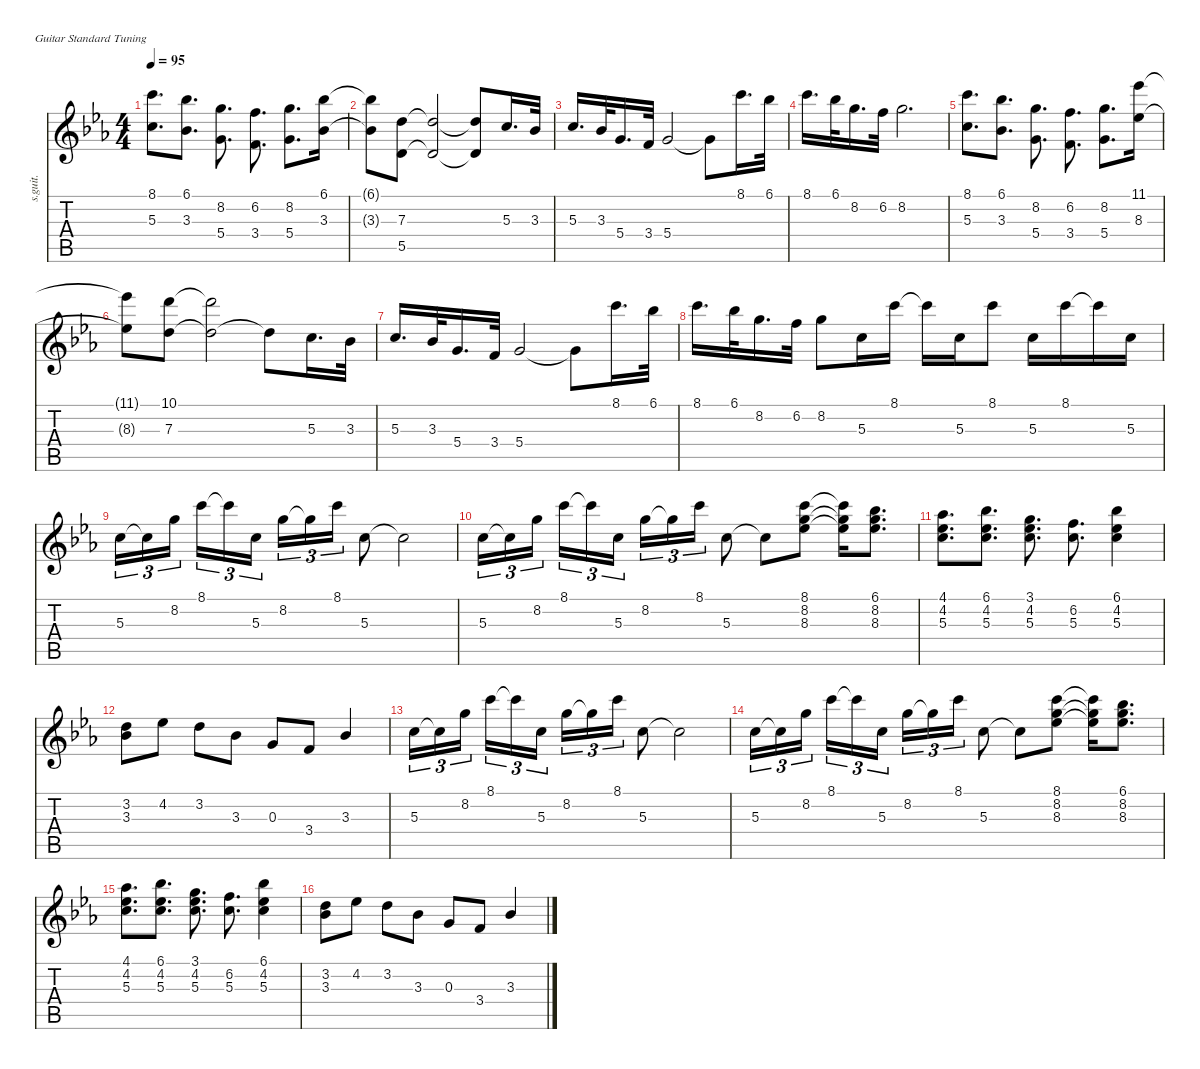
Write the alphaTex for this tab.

\defaultSystemsLayout 4
\hideDynamics
\bracketExtendMode nobrackets
\track ("melody" "s.guit.") {defaultSystemsLayout 4 instrument acousticguitarsteel}
\staff {score tabs}
\tuning (E4 B3 G3 D3 A2 E2)
\ts (4 4)
\tempo 95
\clef g2
\ks eb
(8.1{acc forcenatural} 5.3{acc forcenatural}).8{d dy mf beam Down} (6.1{acc b} 3.3{acc b}).8{d beam Down} (8.2{acc forcenatural} 5.4{acc forcenatural}).8{d beam Down} (6.2{acc forcenatural} 3.4{acc forcenatural}).8{d beam Down} (8.2{acc forcenatural} 5.4{acc forcenatural}).8{d beam Down} (6.1{acc b} 3.3{acc b}).16{beam Down} |
(6.1{t acc b} 3.3{t acc b}).8{beam Down} (7.3{acc forcenatural} 5.5{acc forcenatural}).8{beam Down} (7.3{t acc forcenatural} 5.5{t acc forcenatural}).2{beam Up} (7.3{t acc forcenatural} 5.5{t acc forcenatural}).8{beam Up} 5.3{acc forcenatural}.16{d beam Up} 3.3{acc b}.32{beam Up} |
5.3{acc forcenatural}.16{d beam Up} 3.3{acc b}.32{beam Up} 5.4{acc forcenatural}.16{d beam Up} 3.4{acc forcenatural}.32{beam Up} 5.4{acc forcenatural}.2{beam Up} 5.4{t acc forcenatural}.8{beam Down} 8.1{acc forcenatural}.16{d beam Down} 6.1{acc b}.32{beam Down} |
8.1{acc forcenatural}.16{d beam Down} 6.1{acc b}.32{beam Down} 8.2{acc forcenatural}.16{d beam Down} 6.2{acc forcenatural}.32{beam Down} 8.2{acc forcenatural}.2{d beam Down} |
(8.1{acc forcenatural} 5.3{acc forcenatural}).8{d beam Down} (6.1{acc b} 3.3{acc b}).8{d beam Down} (8.2{acc forcenatural} 5.4{acc forcenatural}).8{d beam Down} (6.2{acc forcenatural} 3.4{acc forcenatural}).8{d beam Down} (8.2{acc forcenatural} 5.4{acc forcenatural}).8{d beam Down} (11.1{acc b} 8.3{acc b}).16{beam Down} |
(11.1{t acc b} 8.3{t acc b}).8{beam Down} (7.3{acc forcenatural} 10.1{acc forcenatural}).8{beam Down} (7.3{t acc forcenatural} 10.1{t acc forcenatural}).2{beam Down} 7.3{t acc forcenatural}.8{beam Down} 5.3{acc forcenatural}.16{d beam Down} 3.3{acc b}.32{beam Down} |
5.3{acc forcenatural}.16{d beam Up} 3.3{acc b}.32{beam Up} 5.4{acc forcenatural}.16{d beam Up} 3.4{acc forcenatural}.32{beam Up} 5.4{acc forcenatural}.2{beam Up} 5.4{t acc forcenatural}.8{beam Down} 8.1{acc forcenatural}.16{d beam Down} 6.1{acc b}.32{beam Down} |
8.1{acc forcenatural}.16{d beam Down} 6.1{acc b}.32{beam Down} 8.2{acc forcenatural}.16{d beam Down} 6.2{acc forcenatural}.32{beam Down} 8.2{acc forcenatural}.8{beam Down} 5.3{acc forcenatural}.16{beam Down} 8.1{acc forcenatural}.16{beam Down} 8.1{t acc forcenatural}.16{beam Down} 5.3{acc forcenatural}.16{beam Down} 8.1{acc forcenatural}.8{beam Down} 5.3{acc forcenatural}.16{beam Down} 8.1{acc forcenatural}.16{beam Down} 8.1{t acc forcenatural}.16{beam Down} 5.3{acc forcenatural}.16{beam Down} |
5.3{acc forcenatural}.16{tu (3 2) beam Down} 5.3{t acc forcenatural}.16{tu (3 2) beam Down} 8.2{acc forcenatural}.16{tu (3 2) beam Down} 8.1{acc forcenatural}.16{tu (3 2) beam Down} 8.1{t acc forcenatural}.16{tu (3 2) beam Down} 5.3{acc forcenatural}.16{tu (3 2) beam Down} 8.2{acc forcenatural}.16{tu (3 2) beam Down} 8.2{t acc forcenatural}.16{tu (3 2) beam Down} 8.1{acc forcenatural}.16{tu (3 2) beam Down} 5.3{acc forcenatural}.8{beam Down} 5.3{t acc forcenatural}.2{beam Down} |
5.3{acc forcenatural}.16{tu (3 2) beam Down} 5.3{t acc forcenatural}.16{tu (3 2) beam Down} 8.2{acc forcenatural}.16{tu (3 2) beam Down} 8.1{acc forcenatural}.16{tu (3 2) beam Down} 8.1{t acc forcenatural}.16{tu (3 2) beam Down} 5.3{acc forcenatural}.16{tu (3 2) beam Down} 8.2{acc forcenatural}.16{tu (3 2) beam Down} 8.2{t acc forcenatural}.16{tu (3 2) beam Down} 8.1{acc forcenatural}.16{tu (3 2) beam Down} 5.3{acc forcenatural}.8{beam Down} 5.3{t acc forcenatural}.8{beam Down} (8.1{acc forcenatural} 8.3{acc b} 8.2{acc forcenatural}).8{beam Down} (8.1{t acc forcenatural} 8.2{t acc forcenatural} 8.3{t acc b}).16{beam Down} (6.1{acc b} 8.3{acc b} 8.2{acc forcenatural}).8{d beam Down} |
(5.3{acc forcenatural} 4.2{acc b} 4.1{acc b}).8{d beam Down} (5.3{acc forcenatural} 4.2{acc b} 6.1{acc b}).8{d beam Down} (5.3{acc forcenatural} 4.2{acc b} 3.1{acc forcenatural}).8{d beam Down} (5.3{acc forcenatural} 6.2{acc forcenatural}).8{d beam Down} (5.3{acc forcenatural} 4.2{acc b} 6.1{acc b}).4{beam Down} |
(3.2{acc forcenatural} 3.3{acc b}).8{beam Down} 4.2{acc b}.8{beam Down} 3.2{acc forcenatural}.8{beam Down} 3.3{acc b}.8{beam Down} 0.3{acc forcenatural}.8{beam Up} 3.4{acc forcenatural}.8{beam Up} 3.3{acc b}.4{beam Up} |
5.3{acc forcenatural}.16{tu (3 2) beam Down} 5.3{t acc forcenatural}.16{tu (3 2) beam Down} 8.2{acc forcenatural}.16{tu (3 2) beam Down} 8.1{acc forcenatural}.16{tu (3 2) beam Down} 8.1{t acc forcenatural}.16{tu (3 2) beam Down} 5.3{acc forcenatural}.16{tu (3 2) beam Down} 8.2{acc forcenatural}.16{tu (3 2) beam Down} 8.2{t acc forcenatural}.16{tu (3 2) beam Down} 8.1{acc forcenatural}.16{tu (3 2) beam Down} 5.3{acc forcenatural}.8{beam Down} 5.3{t acc forcenatural}.2{beam Down} |
5.3{acc forcenatural}.16{tu (3 2) beam Down} 5.3{t acc forcenatural}.16{tu (3 2) beam Down} 8.2{acc forcenatural}.16{tu (3 2) beam Down} 8.1{acc forcenatural}.16{tu (3 2) beam Down} 8.1{t acc forcenatural}.16{tu (3 2) beam Down} 5.3{acc forcenatural}.16{tu (3 2) beam Down} 8.2{acc forcenatural}.16{tu (3 2) beam Down} 8.2{t acc forcenatural}.16{tu (3 2) beam Down} 8.1{acc forcenatural}.16{tu (3 2) beam Down} 5.3{acc forcenatural}.8{beam Down} 5.3{t acc forcenatural}.8{beam Down} (8.1{acc forcenatural} 8.3{acc b} 8.2{acc forcenatural}).8{beam Down} (8.1{t acc forcenatural} 8.2{t acc forcenatural} 8.3{t acc b}).16{beam Down} (6.1{acc b} 8.3{acc b} 8.2{acc forcenatural}).8{d beam Down} |
(5.3{acc forcenatural} 4.2{acc b} 4.1{acc b}).8{d beam Down} (5.3{acc forcenatural} 4.2{acc b} 6.1{acc b}).8{d beam Down} (5.3{acc forcenatural} 4.2{acc b} 3.1{acc forcenatural}).8{d beam Down} (5.3{acc forcenatural} 6.2{acc forcenatural}).8{d beam Down} (5.3{acc forcenatural} 4.2{acc b} 6.1{acc b}).4{beam Down} |
(3.2{acc forcenatural} 3.3{acc b}).8{beam Down} 4.2{acc b}.8{beam Down} 3.2{acc forcenatural}.8{beam Down} 3.3{acc b}.8{beam Down} 0.3{acc forcenatural}.8{beam Up} 3.4{acc forcenatural}.8{beam Up} 3.3{acc b}.4{beam Up}
